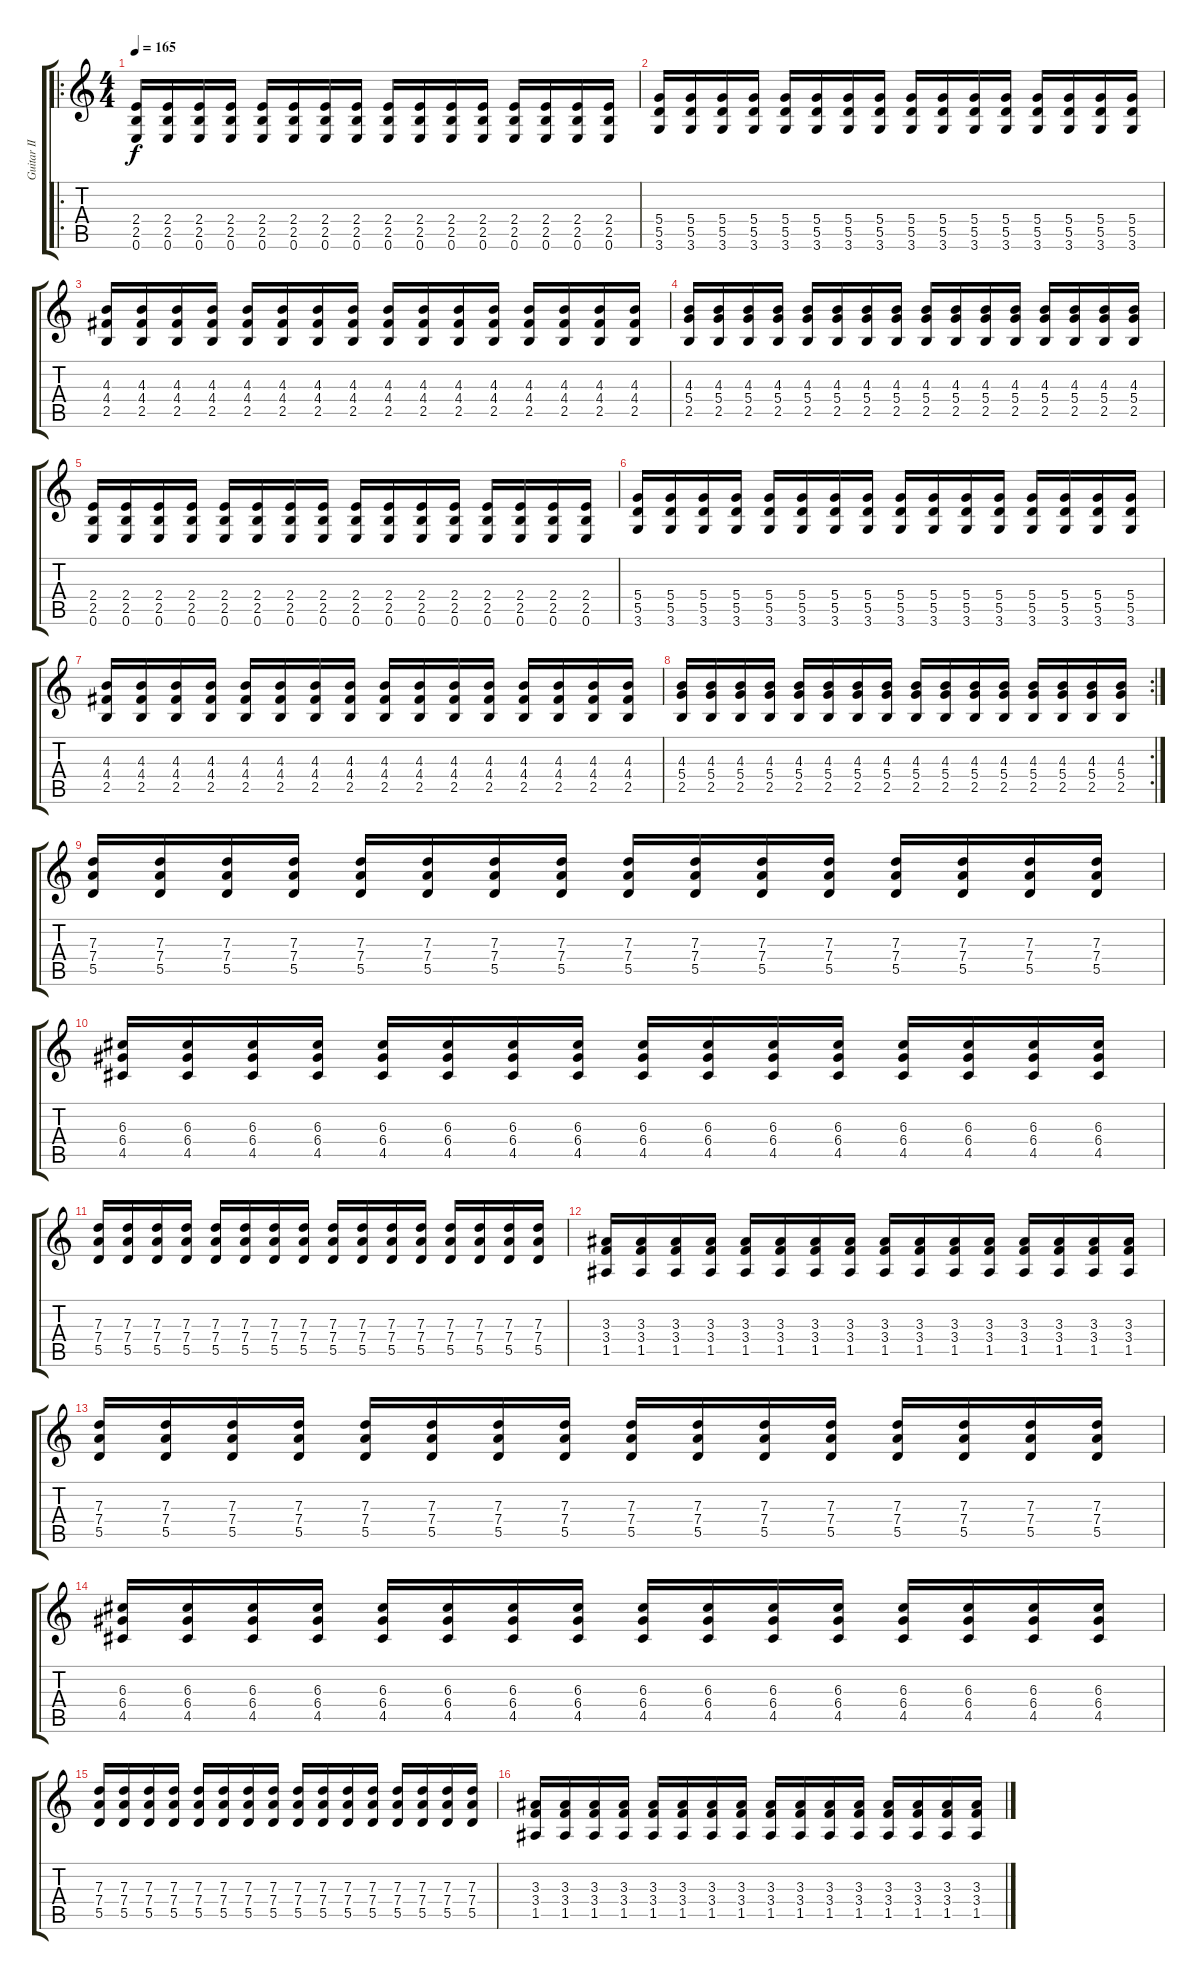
\track ("Guitar II" "Guitar II") {instrument distortionguitar}
\staff {score tabs}
\tuning (E4 B3 G3 D3 A2 E2) {hide}
\ro
\ts (4 4)
\tempo 165
\clef g2
\ks c
(2.4 2.5 0.6).16{dy f} (2.4 2.5 0.6).16 (2.4 2.5 0.6).16 (2.4 2.5 0.6).16 (2.4 2.5 0.6).16 (2.4 2.5 0.6).16 (2.4 2.5 0.6).16 (2.4 2.5 0.6).16 (2.4 2.5 0.6).16 (2.4 2.5 0.6).16 (2.4 2.5 0.6).16 (2.4 2.5 0.6).16 (2.4 2.5 0.6).16 (2.4 2.5 0.6).16 (2.4 2.5 0.6).16 (2.4 2.5 0.6).16 |
(5.4 5.5 3.6).16 (5.4 5.5 3.6).16 (5.4 5.5 3.6).16 (5.4 5.5 3.6).16 (5.4 5.5 3.6).16 (5.4 5.5 3.6).16 (5.4 5.5 3.6).16 (5.4 5.5 3.6).16 (5.4 5.5 3.6).16 (5.4 5.5 3.6).16 (5.4 5.5 3.6).16 (5.4 5.5 3.6).16 (5.4 5.5 3.6).16 (5.4 5.5 3.6).16 (5.4 5.5 3.6).16 (5.4 5.5 3.6).16 |
(4.3 4.4 2.5).16 (4.3 4.4 2.5).16 (4.3 4.4 2.5).16 (4.3 4.4 2.5).16 (4.3 4.4 2.5).16 (4.3 4.4 2.5).16 (4.3 4.4 2.5).16 (4.3 4.4 2.5).16 (4.3 4.4 2.5).16 (4.3 4.4 2.5).16 (4.3 4.4 2.5).16 (4.3 4.4 2.5).16 (4.3 4.4 2.5).16 (4.3 4.4 2.5).16 (4.3 4.4 2.5).16 (4.3 4.4 2.5).16 |
(4.3 5.4 2.5).16 (4.3 5.4 2.5).16 (4.3 5.4 2.5).16 (4.3 5.4 2.5).16 (4.3 5.4 2.5).16 (4.3 5.4 2.5).16 (4.3 5.4 2.5).16 (4.3 5.4 2.5).16 (4.3 5.4 2.5).16 (4.3 5.4 2.5).16 (4.3 5.4 2.5).16 (4.3 5.4 2.5).16 (4.3 5.4 2.5).16 (4.3 5.4 2.5).16 (4.3 5.4 2.5).16 (4.3 5.4 2.5).16 |
(2.4 2.5 0.6).16 (2.4 2.5 0.6).16 (2.4 2.5 0.6).16 (2.4 2.5 0.6).16 (2.4 2.5 0.6).16 (2.4 2.5 0.6).16 (2.4 2.5 0.6).16 (2.4 2.5 0.6).16 (2.4 2.5 0.6).16 (2.4 2.5 0.6).16 (2.4 2.5 0.6).16 (2.4 2.5 0.6).16 (2.4 2.5 0.6).16 (2.4 2.5 0.6).16 (2.4 2.5 0.6).16 (2.4 2.5 0.6).16 |
(5.4 5.5 3.6).16 (5.4 5.5 3.6).16 (5.4 5.5 3.6).16 (5.4 5.5 3.6).16 (5.4 5.5 3.6).16 (5.4 5.5 3.6).16 (5.4 5.5 3.6).16 (5.4 5.5 3.6).16 (5.4 5.5 3.6).16 (5.4 5.5 3.6).16 (5.4 5.5 3.6).16 (5.4 5.5 3.6).16 (5.4 5.5 3.6).16 (5.4 5.5 3.6).16 (5.4 5.5 3.6).16 (5.4 5.5 3.6).16 |
(4.3 4.4 2.5).16 (4.3 4.4 2.5).16 (4.3 4.4 2.5).16 (4.3 4.4 2.5).16 (4.3 4.4 2.5).16 (4.3 4.4 2.5).16 (4.3 4.4 2.5).16 (4.3 4.4 2.5).16 (4.3 4.4 2.5).16 (4.3 4.4 2.5).16 (4.3 4.4 2.5).16 (4.3 4.4 2.5).16 (4.3 4.4 2.5).16 (4.3 4.4 2.5).16 (4.3 4.4 2.5).16 (4.3 4.4 2.5).16 |
\rc 2
(4.3 5.4 2.5).16 (4.3 5.4 2.5).16 (4.3 5.4 2.5).16 (4.3 5.4 2.5).16 (4.3 5.4 2.5).16 (4.3 5.4 2.5).16 (4.3 5.4 2.5).16 (4.3 5.4 2.5).16 (4.3 5.4 2.5).16 (4.3 5.4 2.5).16 (4.3 5.4 2.5).16 (4.3 5.4 2.5).16 (4.3 5.4 2.5).16 (4.3 5.4 2.5).16 (4.3 5.4 2.5).16 (4.3 5.4 2.5).16 |
(7.3 7.4 5.5).16 (7.3 7.4 5.5).16 (7.3 7.4 5.5).16 (7.3 7.4 5.5).16 (7.3 7.4 5.5).16 (7.3 7.4 5.5).16 (7.3 7.4 5.5).16 (7.3 7.4 5.5).16 (7.3 7.4 5.5).16 (7.3 7.4 5.5).16 (7.3 7.4 5.5).16 (7.3 7.4 5.5).16 (7.3 7.4 5.5).16 (7.3 7.4 5.5).16 (7.3 7.4 5.5).16 (7.3 7.4 5.5).16 |
(6.3 6.4 4.5).16 (6.3 6.4 4.5).16 (6.3 6.4 4.5).16 (6.3 6.4 4.5).16 (6.3 6.4 4.5).16 (6.3 6.4 4.5).16 (6.3 6.4 4.5).16 (6.3 6.4 4.5).16 (6.3 6.4 4.5).16 (6.3 6.4 4.5).16 (6.3 6.4 4.5).16 (6.3 6.4 4.5).16 (6.3 6.4 4.5).16 (6.3 6.4 4.5).16 (6.3 6.4 4.5).16 (6.3 6.4 4.5).16 |
(7.3 7.4 5.5).16 (7.3 7.4 5.5).16 (7.3 7.4 5.5).16 (7.3 7.4 5.5).16 (7.3 7.4 5.5).16 (7.3 7.4 5.5).16 (7.3 7.4 5.5).16 (7.3 7.4 5.5).16 (7.3 7.4 5.5).16 (7.3 7.4 5.5).16 (7.3 7.4 5.5).16 (7.3 7.4 5.5).16 (7.3 7.4 5.5).16 (7.3 7.4 5.5).16 (7.3 7.4 5.5).16 (7.3 7.4 5.5).16 |
(3.3 3.4 1.5).16 (3.3 3.4 1.5).16 (3.3 3.4 1.5).16 (3.3 3.4 1.5).16 (3.3 3.4 1.5).16 (3.3 3.4 1.5).16 (3.3 3.4 1.5).16 (3.3 3.4 1.5).16 (3.3 3.4 1.5).16 (3.3 3.4 1.5).16 (3.3 3.4 1.5).16 (3.3 3.4 1.5).16 (3.3 3.4 1.5).16 (3.3 3.4 1.5).16 (3.3 3.4 1.5).16 (3.3 3.4 1.5).16 |
(7.3 7.4 5.5).16 (7.3 7.4 5.5).16 (7.3 7.4 5.5).16 (7.3 7.4 5.5).16 (7.3 7.4 5.5).16 (7.3 7.4 5.5).16 (7.3 7.4 5.5).16 (7.3 7.4 5.5).16 (7.3 7.4 5.5).16 (7.3 7.4 5.5).16 (7.3 7.4 5.5).16 (7.3 7.4 5.5).16 (7.3 7.4 5.5).16 (7.3 7.4 5.5).16 (7.3 7.4 5.5).16 (7.3 7.4 5.5).16 |
(6.3 6.4 4.5).16 (6.3 6.4 4.5).16 (6.3 6.4 4.5).16 (6.3 6.4 4.5).16 (6.3 6.4 4.5).16 (6.3 6.4 4.5).16 (6.3 6.4 4.5).16 (6.3 6.4 4.5).16 (6.3 6.4 4.5).16 (6.3 6.4 4.5).16 (6.3 6.4 4.5).16 (6.3 6.4 4.5).16 (6.3 6.4 4.5).16 (6.3 6.4 4.5).16 (6.3 6.4 4.5).16 (6.3 6.4 4.5).16 |
(7.3 7.4 5.5).16 (7.3 7.4 5.5).16 (7.3 7.4 5.5).16 (7.3 7.4 5.5).16 (7.3 7.4 5.5).16 (7.3 7.4 5.5).16 (7.3 7.4 5.5).16 (7.3 7.4 5.5).16 (7.3 7.4 5.5).16 (7.3 7.4 5.5).16 (7.3 7.4 5.5).16 (7.3 7.4 5.5).16 (7.3 7.4 5.5).16 (7.3 7.4 5.5).16 (7.3 7.4 5.5).16 (7.3 7.4 5.5).16 |
(3.3 3.4 1.5).16 (3.3 3.4 1.5).16 (3.3 3.4 1.5).16 (3.3 3.4 1.5).16 (3.3 3.4 1.5).16 (3.3 3.4 1.5).16 (3.3 3.4 1.5).16 (3.3 3.4 1.5).16 (3.3 3.4 1.5).16 (3.3 3.4 1.5).16 (3.3 3.4 1.5).16 (3.3 3.4 1.5).16 (3.3 3.4 1.5).16 (3.3 3.4 1.5).16 (3.3 3.4 1.5).16 (3.3 3.4 1.5).16
